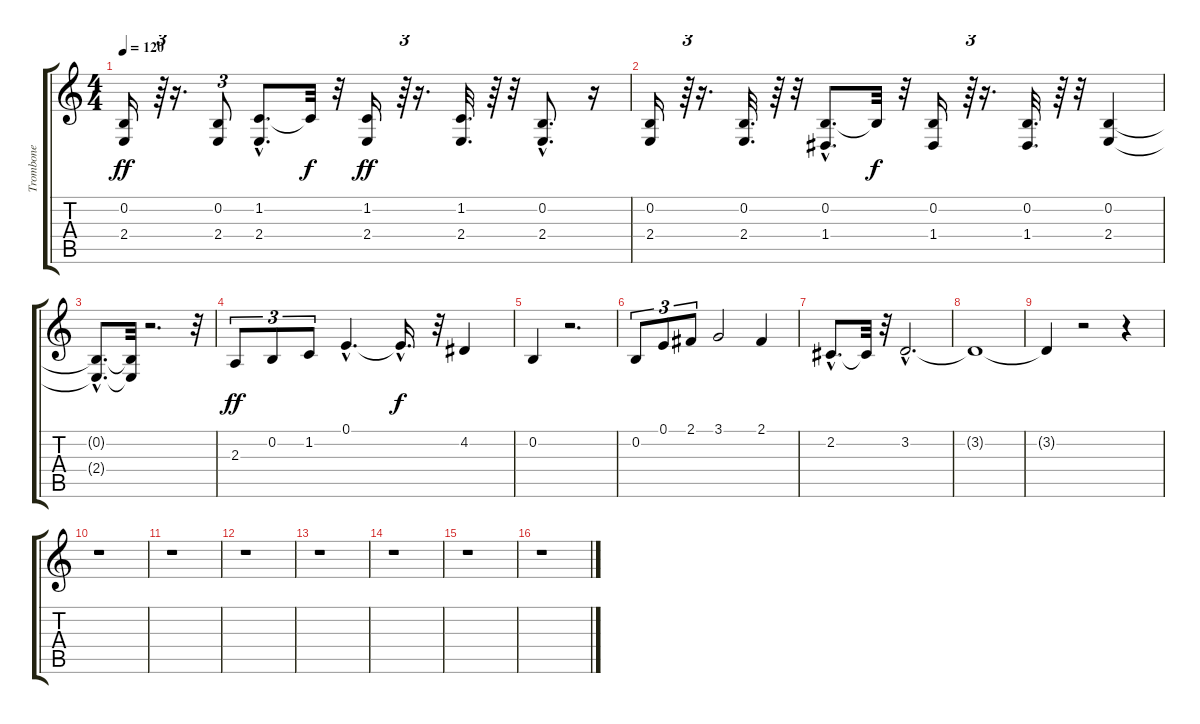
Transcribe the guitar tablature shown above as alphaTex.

\track ("Trombone" "Trombone") {instrument trombone}
\staff {score tabs}
\tuning (E4 B3 G3 D3 A2 E2) {hide}
\ts (4 4)
\tempo 120
\clef g2
\ks c
(0.2 2.4).16{dy ff} r.64{tu (3 2)} r.16{d} (0.2 2.4).8{tu (3 2)} (1.2{hac} 2.4{hac}).8{d} 1.2{t}.32{dy f} r.32 (1.2 2.4).16{dy ff} r.64{tu (3 2)} r.16{d} (1.2 2.4).32{d} r.64 r.32 (0.2{hac} 2.4{hac}).8{d} r.16 |
(0.2 2.4).16 r.64{tu (3 2)} r.16{d} (0.2 2.4).32{d} r.64 r.32 (0.2{hac} 1.4{hac}).8{d} 0.2{t}.32{dy f} r.32 (0.2 1.4).16 r.64{tu (3 2)} r.16{d} (0.2 1.4).32{d} r.64 r.32 (0.2 2.4).4 |
(0.2{hac t} 2.4{hac t}).8{d} (0.2{t} 2.4{t}).32 r.2{d} r.32 |
2.3.8{tu (3 2) dy ff} 0.2.8{tu (3 2)} 1.2.8{tu (3 2)} 0.1{hac}.4{d} 0.1{hac t}.16{d dy f} r.32 4.2.4 |
0.2.4 r.2{d} |
0.2.8{tu (3 2)} 0.1.8{tu (3 2)} 2.1.8{tu (3 2)} 3.1.2 2.1.4 |
2.2{hac}.8{d} 2.2{t}.32 r.32 3.2{hac}.2{d volume 16} |
3.2{t}.1 |
3.2{t}.4 r.2 r.4 |
r.1 |
r.1 |
r.1 |
r.1 |
r.1 |
r.1 |
r.1
